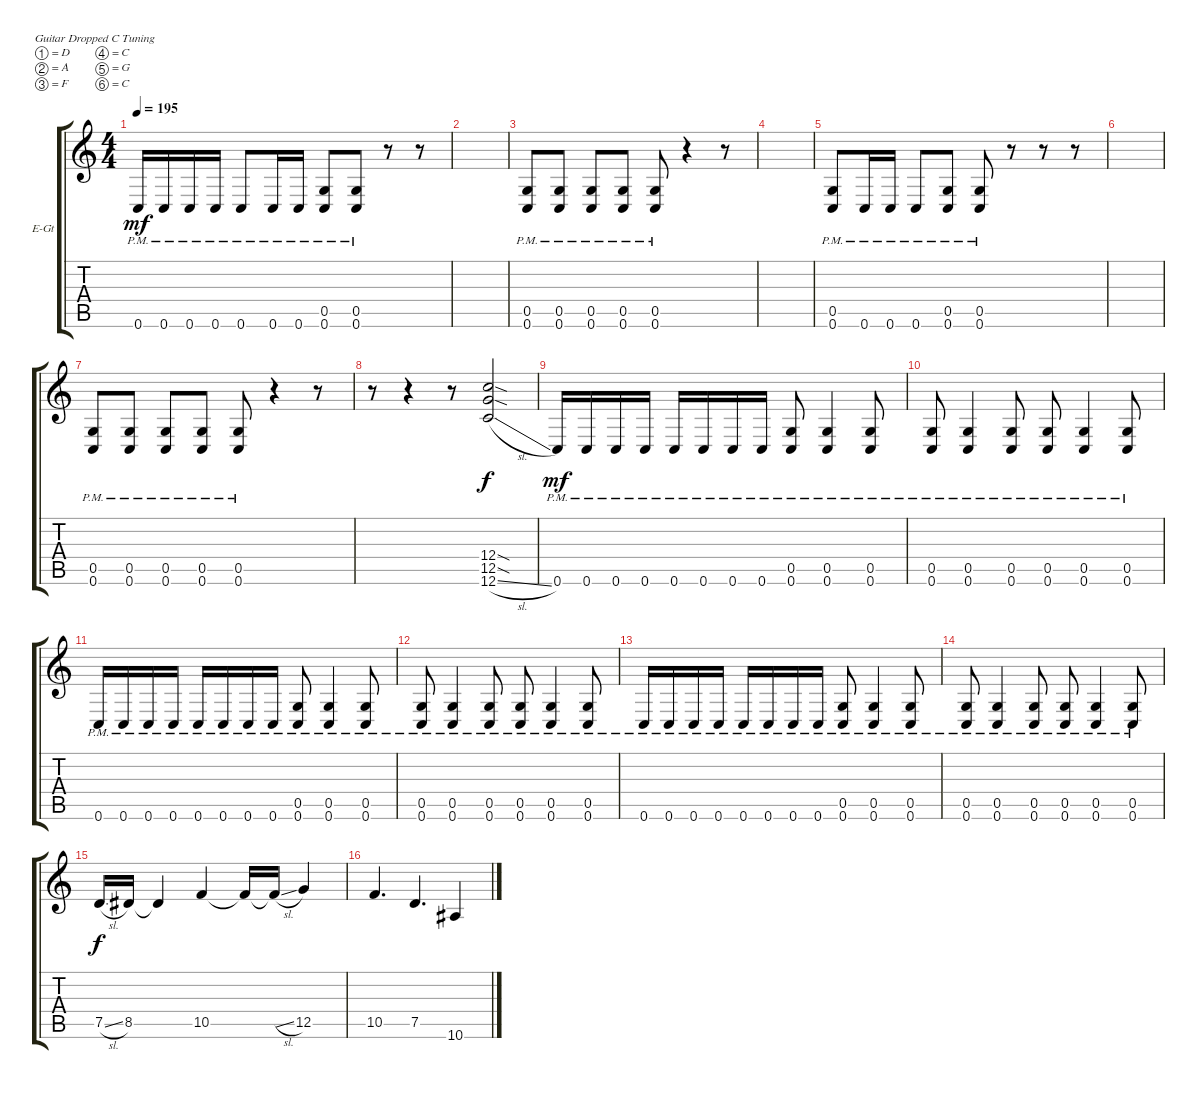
\defaultSystemsLayout 4
\bracketExtendMode groupsimilarinstruments
\firstSystemTrackNameOrientation horizontal
\otherSystemsTrackNameOrientation horizontal
\track ("Electric Guitar" "E-Gt") {instrument distortionguitar}
\staff {score tabs}
\tuning (D4 A3 F3 C3 G2 C2)
\ts (4 4)
\tempo 195
\clef g2
\ks c
0.6{pm}.16{dy mf} 0.6{pm}.16 0.6{pm}.16 0.6{pm}.16 0.6{pm}.8 0.6{pm}.16 0.6{pm}.16 (0.6{pm} 0.5{pm}).8 (0.6{pm} 0.5{pm}).8 r.8 r.8 |
|
(0.6{pm} 0.5{pm}).8 (0.5{pm} 0.6{pm}).8 (0.6{pm} 0.5{pm}).8 (0.5{pm} 0.6{pm}).8 (0.6{pm} 0.5{pm}).8 r.4 r.8 |
|
(0.6{pm} 0.5{pm}).8 0.6{pm}.16 0.6{pm}.16 0.6{pm}.8 (0.6{pm} 0.5{pm}).8 (0.5{pm} 0.6{pm}).8 r.8 r.8 r.8 |
|
(0.6{pm} 0.5{pm}).8 (0.5{pm} 0.6{pm}).8 (0.6{pm} 0.5{pm}).8 (0.5{pm} 0.6{pm}).8 (0.6{pm} 0.5{pm}).8 r.4 r.8 |
r.8 r.4 r.8 (12.6{sl} 12.5{sod} 12.4{sod}).2{dy f} |
0.6{pm}.16{dy mf} 0.6{pm}.16 0.6{pm}.16 0.6{pm}.16 0.6{pm}.16 0.6{pm}.16 0.6{pm}.16 0.6{pm}.16 (0.6{pm} 0.5{pm}).8 (0.5{pm} 0.6{pm}).4 (0.6{pm} 0.5{pm}).8 |
(0.5{pm} 0.6{pm}).8 (0.6{pm} 0.5{pm}).4 (0.5{pm} 0.6{pm}).8 (0.6{pm} 0.5{pm}).8 (0.5{pm} 0.6{pm}).4 (0.5{pm} 0.6{pm}).8 |
0.6{pm}.16 0.6{pm}.16 0.6{pm}.16 0.6{pm}.16 0.6{pm}.16 0.6{pm}.16 0.6{pm}.16 0.6{pm}.16 (0.6{pm} 0.5{pm}).8 (0.5{pm} 0.6{pm}).4 (0.6{pm} 0.5{pm}).8 |
(0.5{pm} 0.6{pm}).8 (0.6{pm} 0.5{pm}).4 (0.5{pm} 0.6{pm}).8 (0.6{pm} 0.5{pm}).8 (0.5{pm} 0.6{pm}).4 (0.5{pm} 0.6{pm}).8 |
0.6{pm}.16 0.6{pm}.16 0.6{pm}.16 0.6{pm}.16 0.6{pm}.16 0.6{pm}.16 0.6{pm}.16 0.6{pm}.16 (0.6{pm} 0.5{pm}).8 (0.5{pm} 0.6{pm}).4 (0.6{pm} 0.5{pm}).8 |
(0.5{pm} 0.6{pm}).8 (0.6{pm} 0.5{pm}).4 (0.5{pm} 0.6{pm}).8 (0.6{pm} 0.5{pm}).8 (0.5{pm} 0.6{pm}).4 (0.5{pm} 0.6{pm}).8 |
7.5{sl}.16{dy f} 8.5.16 8.5{t}.4 10.5.4 10.5{t}.16 10.5{sl t}.16 12.5.4 |
10.5.4{d} 7.5.4{d} 10.6.4
